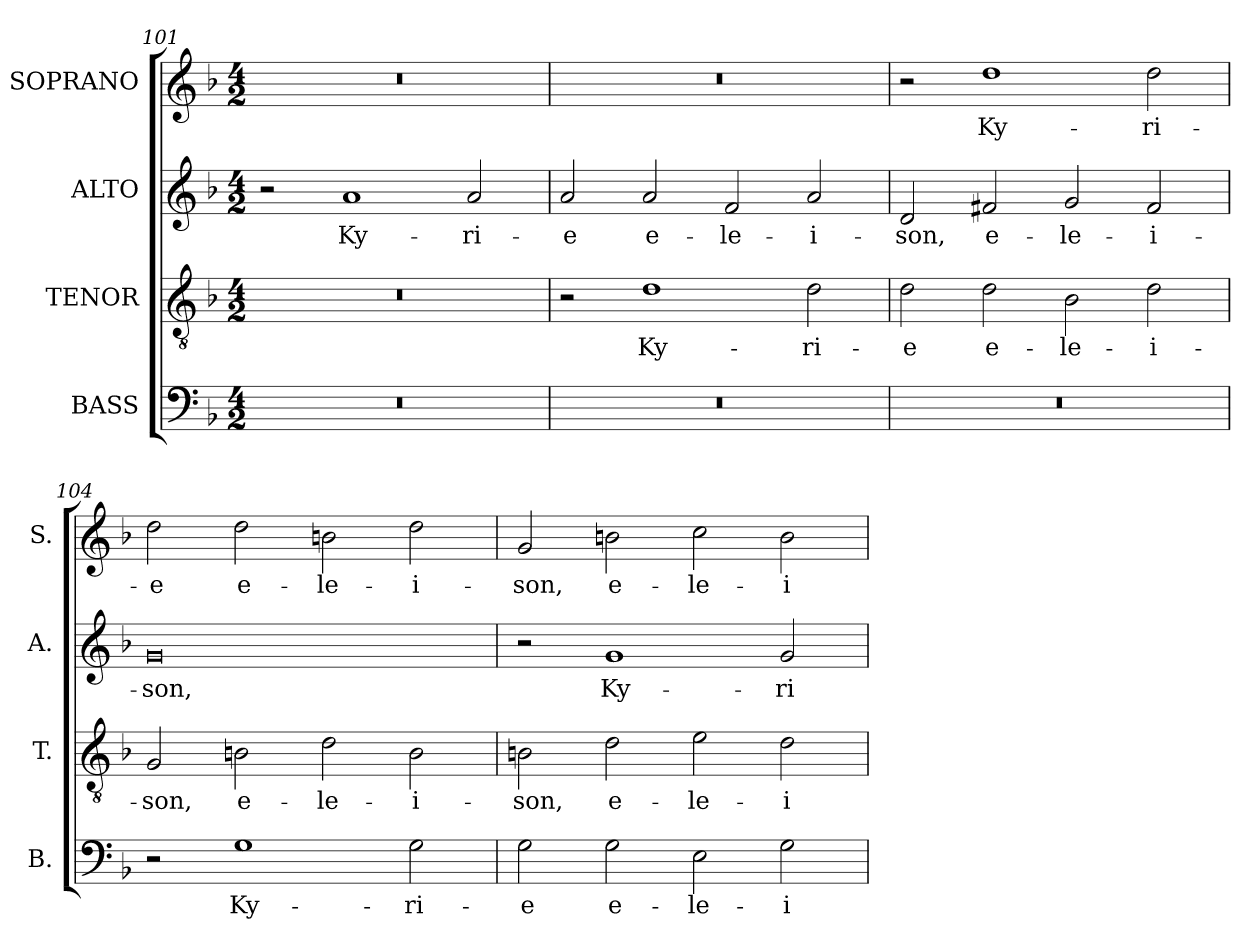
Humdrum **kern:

**kern	**text	**kern	**text	**kern	**text	**kern	**text
*part4	*part4	*part3	*part3	*part2	*part2	*part1	*part1
*staff4	*staff4	*staff3	*staff3	*staff2	*staff2	*staff1	*staff1
*I"BASS	*	*I"TENOR	*	*I"ALTO	*	*I"SOPRANO	*
*I'B.	*	*I'T.	*	*I'A.	*	*I'S.	*
*clefF4	*	*clefGv2	*	*clefG2	*	*clefG2	*
*	*	*ITrd7c12	*	*	*	*	*
*k[b-]	*	*k[b-]	*	*k[b-]	*	*k[b-]	*
*F:	*	*F:	*	*F:	*	*F:	*
*M4/2	*	*M4/2	*	*M4/2	*	*M4/2	*
=101	=101	=101	=101	=101	=101	=101	=101
!LO:N:vis=1	!	!LO:N:vis=1	!	!	!	!LO:N:vis=1	!
0r	.	0r	.	2r	.	0r	.
!	!	!	!	!	!LO:LY:b:color=#000000	!	!
.	.	.	.	1ai	Ky-	.	.
!	!	!	!	!	!LO:LY:b:color=#000000	!	!
.	.	.	.	2ai/	-ri-	.	.
=102	=102	=102	=102	=102	=102	=102	=102
!LO:N:vis=1	!	!	!	!	!	!	!
!	!	!	!	!	!LO:LY:b:color=#000000	!LO:N:vis=1	!
0r	.	2r	.	2ai/	-e	0r	.
!	!	!	!LO:LY:b:color=#000000	!	!	!	!
!	!	!	!	!	!LO:LY:b:color=#000000	!	!
.	.	1Di	Ky-	2ai/	e-	.	.
!	!	!	!	!	!LO:LY:b:color=#000000	!	!
.	.	.	.	2fi/	-le-	.	.
!	!	!	!LO:LY:b:color=#000000	!	!	!	!
!	!	!	!	!	!LO:LY:b:color=#000000	!	!
.	.	2Di\	-ri-	2ai/	-i-	.	.
=103	=103	=103	=103	=103	=103	=103	=103
!LO:N:vis=1	!	!	!	!	!	!	!
!	!	!	!LO:LY:b:color=#000000	!	!	!	!
!	!	!	!	!	!LO:LY:b:color=#000000	!	!
0r	.	2Di\	-e	2di/	-son,	2r	.
!	!	!	!LO:LY:b:color=#000000	!	!	!	!
!	!	!	!	!	!LO:LY:b:color=#000000	!	!
!	!	!	!	!	!	!	!LO:LY:b:color=#000000
.	.	2Di\	e-	2f#Xi/	e-	1ddi	Ky-
!	!	!	!LO:LY:b:color=#000000	!	!	!	!
!	!	!	!	!	!LO:LY:b:color=#000000	!	!
.	.	2BB-i\	-le-	2gi/	-le-	.	.
!	!	!	!LO:LY:b:color=#000000	!	!	!	!
!	!	!	!	!	!LO:LY:b:color=#000000	!	!
!	!	!	!	!	!	!	!LO:LY:b:color=#000000
.	.	2Di\	-i-	2f#i/	-i-	2ddi\	-ri-
=104	=104	=104	=104	=104	=104	=104	=104
!	!	!	!LO:LY:b:color=#000000	!	!	!	!
!	!	!	!	!	!LO:LY:b:color=#000000	!	!
!	!	!	!	!	!	!	!LO:LY:b:color=#000000
2r	.	2GGi/	-son,	0gi	-son,	2ddi\	-e
!	!LO:LY:b:color=#000000	!	!	!	!	!	!
!	!	!	!LO:LY:b:color=#000000	!	!	!	!
!	!	!	!	!	!	!	!LO:LY:b:color=#000000
1Gi	Ky-	2BBni\	e-	.	.	2ddi\	e-
!	!	!	!LO:LY:b:color=#000000	!	!	!	!
!	!	!	!	!	!	!	!LO:LY:b:color=#000000
.	.	2Di\	-le-	.	.	2bni\	-le-
!	!LO:LY:b:color=#000000	!	!	!	!	!	!
!	!	!	!LO:LY:b:color=#000000	!	!	!	!
!	!	!	!	!	!	!	!LO:LY:b:color=#000000
2Gi\	-ri-	2BBi\	-i-	.	.	2ddi\	-i-
!!LO:PB:g=z
=105	=105	=105	=105	=105	=105	=105	=105
!	!LO:LY:b:color=#000000	!	!	!	!	!	!
!	!	!	!LO:LY:b:color=#000000	!	!	!	!
!	!	!	!	!	!	!	!LO:LY:b:color=#000000
2Gi\	-e	2BBni\	-son,	2r	.	2gi/	-son,
!	!LO:LY:b:color=#000000	!	!	!	!	!	!
!	!	!	!LO:LY:b:color=#000000	!	!	!	!
!	!	!	!	!	!LO:LY:b:color=#000000	!	!
!	!	!	!	!	!	!	!LO:LY:b:color=#000000
2Gi\	e-	2Di\	e-	1gi	Ky-	2bni\	e-
!	!LO:LY:b:color=#000000	!	!	!	!	!	!
!	!	!	!LO:LY:b:color=#000000	!	!	!	!
!	!	!	!	!	!	!	!LO:LY:b:color=#000000
2Ei\	-le-	2Ei\	-le-	.	.	2cci\	-le-
!	!LO:LY:b:color=#000000	!	!	!	!	!	!
!	!	!	!LO:LY:b:color=#000000	!	!	!	!
!	!	!	!	!	!LO:LY:b:color=#000000	!	!
!	!	!	!	!	!	!	!LO:LY:b:color=#000000
2Gi\	-i-	2Di\	-i-	2gi/	-ri-	2bi\	-i-
=	=	=	=	=	=	=	=
*-	*-	*-	*-	*-	*-	*-	*-
